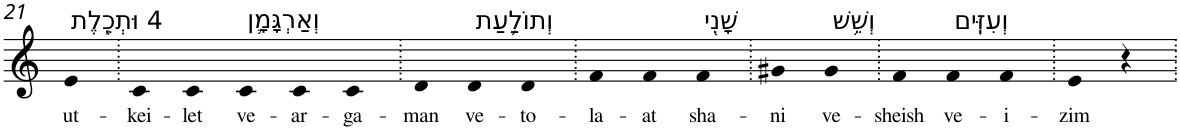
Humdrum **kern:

**kern	**text
*part1	*part1
*staff1	*staff1
*I"Piano	*
*I'Pno	*
!!LO:PB:g=z
*clefG2	*
*k[]	*
=21	=21
!LO:TX:a:t=4 וּתְכֵ֧לֶת	!
!	!LO:LY:b
4e	ut-
=22.	=22.
!	!LO:LY:b
4c	-kei-
!	!LO:LY:b
4c	-let
!LO:TX:a:t=וְאַרְגָּמָ֛ן	!
!	!LO:LY:b
4c	ve-
!	!LO:LY:b
4c	-ar-
!	!LO:LY:b
4c	-ga-
=23.	=23.
!	!LO:LY:b
4d	-man
!LO:TX:a:t=וְתוֹלַ֥עַת	!
!	!LO:LY:b
4d	ve-
!	!LO:LY:b
4d	-to-
=24.	=24.
!	!LO:LY:b
4f	-la-
!	!LO:LY:b
4f	-at
!LO:TX:a:t=שָׁנִ֖י	!
!	!LO:LY:b
4f	sha-
=25.	=25.
!	!LO:LY:b
4g#X	-ni
!LO:TX:a:t=וְשֵׁ֥שׁ	!
!	!LO:LY:b
4g#	ve-
=26.	=26.
!	!LO:LY:b
4f	-sheish
!LO:TX:a:t=וְעִזִּֽים	!
!	!LO:LY:b
4f	ve-
!	!LO:LY:b
4f	-i-
=27.	=27.
!	!LO:LY:b
4e	-zim
4r	.
=.	=.
*-	*-
